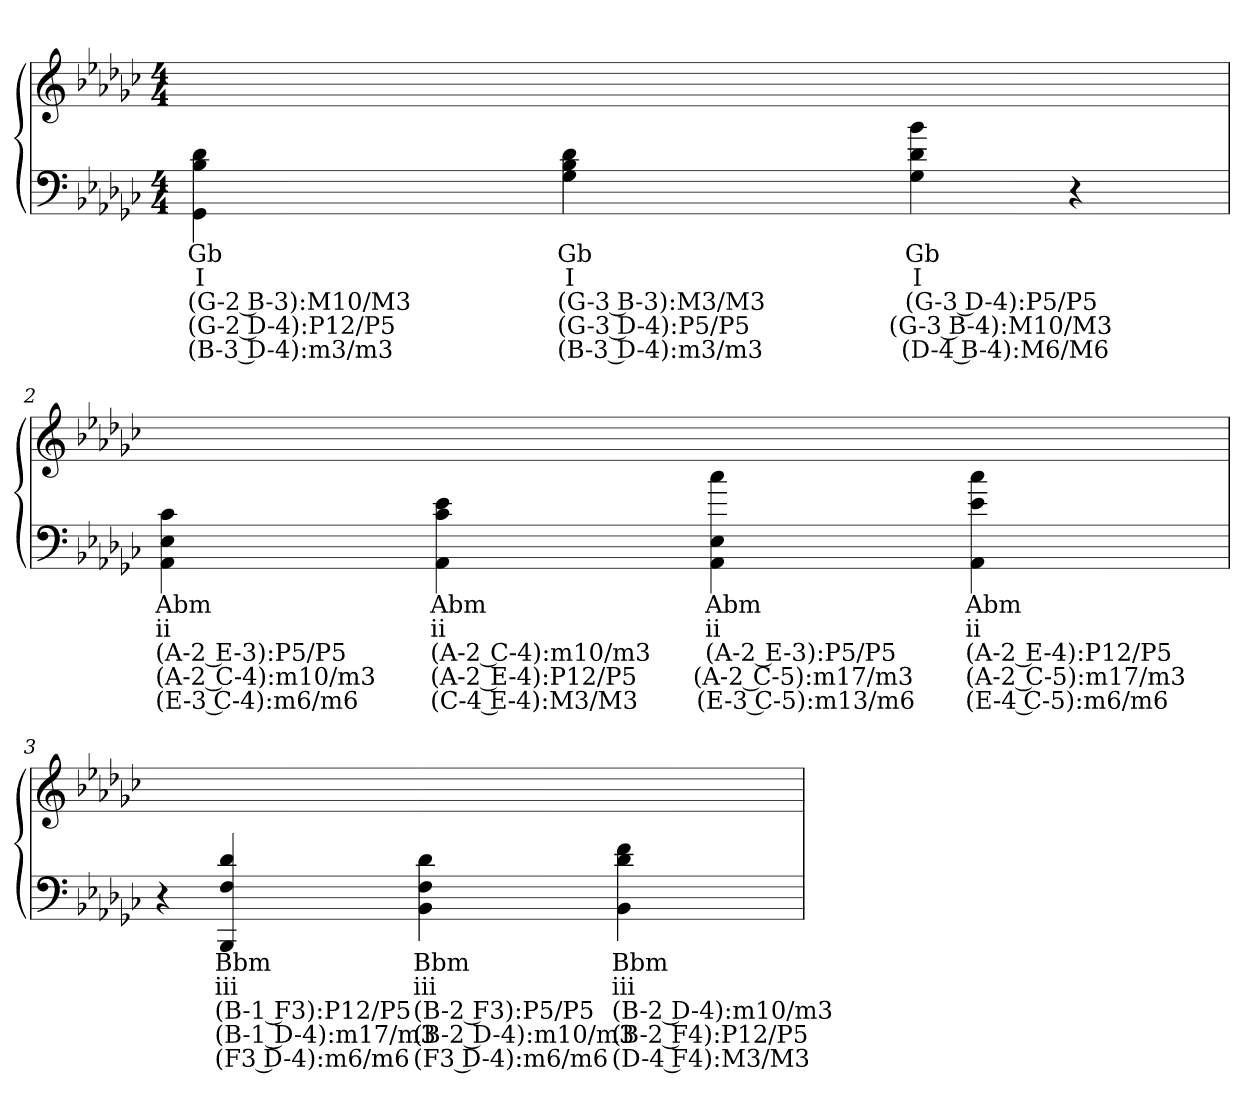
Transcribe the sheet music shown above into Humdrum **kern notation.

**kern	**text	**text	**text	**text	**text	**kern
*part2	*part2	*part2	*part2	*part2	*part2	*part1
*staff2	*staff2	*staff2	*staff2	*staff2	*staff2	*staff1
*clefF4	*	*	*	*	*	*clefG2
*k[b-e-a-d-g-c-]	*	*	*	*	*	*k[b-e-a-d-g-c-]
*G-:	*	*	*	*	*	*G-:
*M4/4	*	*	*	*	*	*M4/4
*MM60	*	*	*	*	*	*MM60
=1	=1	=1	=1	=1	=1	=1
4GG- 4B- 4d-	Gb	I	(G-2 B-3):M10/M3	(G-2 D-4):P12/P5	(B-3 D-4):m3/m3	1ryy
4G- 4B- 4d-	Gb	I	(G-3 B-3):M3/M3	(G-3 D-4):P5/P5	(B-3 D-4):m3/m3	.
4G- 4d- 4b-	Gb	I	(G-3 D-4):P5/P5	(G-3 B-4):M10/M3	(D-4 B-4):M6/M6	.
4r	.	.	.	.	.	.
=2	=2	=2	=2	=2	=2	=2
4AA- 4E- 4c-	Abm	ii	(A-2 E-3):P5/P5	(A-2 C-4):m10/m3	(E-3 C-4):m6/m6	1ryy
4AA- 4c- 4e-	Abm	ii	(A-2 C-4):m10/m3	(A-2 E-4):P12/P5	(C-4 E-4):M3/M3	.
4AA- 4E- 4cc-	Abm	ii	(A-2 E-3):P5/P5	(A-2 C-5):m17/m3	(E-3 C-5):m13/m6	.
4AA- 4e- 4cc-	Abm	ii	(A-2 E-4):P12/P5	(A-2 C-5):m17/m3	(E-4 C-5):m6/m6	.
=3	=3	=3	=3	=3	=3	=3
4r	.	.	.	.	.	1ryy
4BBB- 4F 4d-	Bbm	iii	(B-1 F3):P12/P5	(B-1 D-4):m17/m3	(F3 D-4):m6/m6	.
4BB- 4F 4d-	Bbm	iii	(B-2 F3):P5/P5	(B-2 D-4):m10/m3	(F3 D-4):m6/m6	.
4BB- 4d- 4f	Bbm	iii	(B-2 D-4):m10/m3	(B-2 F4):P12/P5	(D-4 F4):M3/M3	.
=	=	=	=	=	=	=
*-	*-	*-	*-	*-	*-	*-
